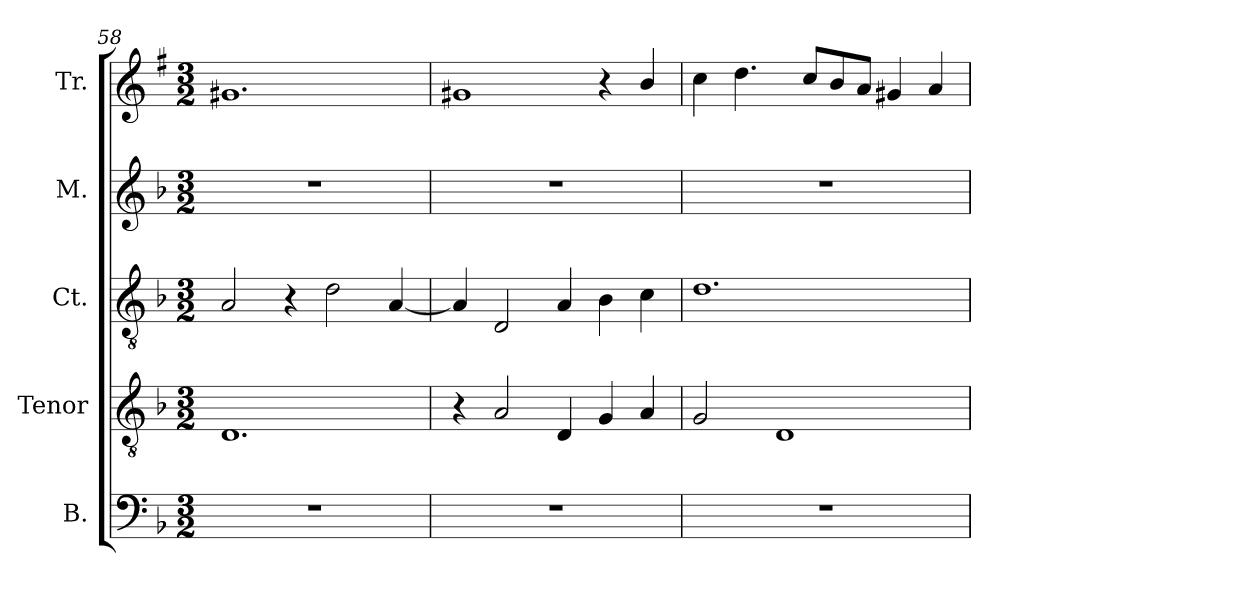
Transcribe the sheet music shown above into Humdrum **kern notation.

**kern	**kern	**kern	**kern	**kern
*part5	*part4	*part3	*part2	*part1
*staff5	*staff4	*staff3	*staff2	*staff1
*I"B.	*I"Tenor	*I"Ct.	*I"M.	*I"Tr.
*I'B.	*I'T.	*I'Ct.	*I'M.	*I'Tr.
*clefF4	*clefGv2	*clefGv2	*clefG2	*clefG2
*	*	*	*	*ITrd1c2
*k[b-]	*k[b-]	*k[b-]	*k[b-]	*k[b-]
*F:	*F:	*F:	*F:	*F:
*M3/2	*M3/2	*M3/2	*M3/2	*M3/2
=58	=58	=58	=58	=58
1.r	1.D	2A/	1.r	1.f#X
.	.	4r	.	.
.	.	2d\	.	.
.	.	[<4A/	.	.
=59	=59	=59	=59	=59
1.r	4r	4A/]	1.r	1f#X
.	2A/	2D/	.	.
.	4D/	4A/	.	.
.	4G/	4B-\	.	4r
.	4A/	4c\	.	4a/
=60	=60	=60	=60	=60
1.r	2G/	1.d	1.r	4b-\
.	.	.	.	4.cc\
.	1D	.	.	.
.	.	.	.	8b-/L
.	.	.	.	8a/
.	.	.	.	8g/J
.	.	.	.	4f#/
.	.	.	.	4g/
=	=	=	=	=
*-	*-	*-	*-	*-
